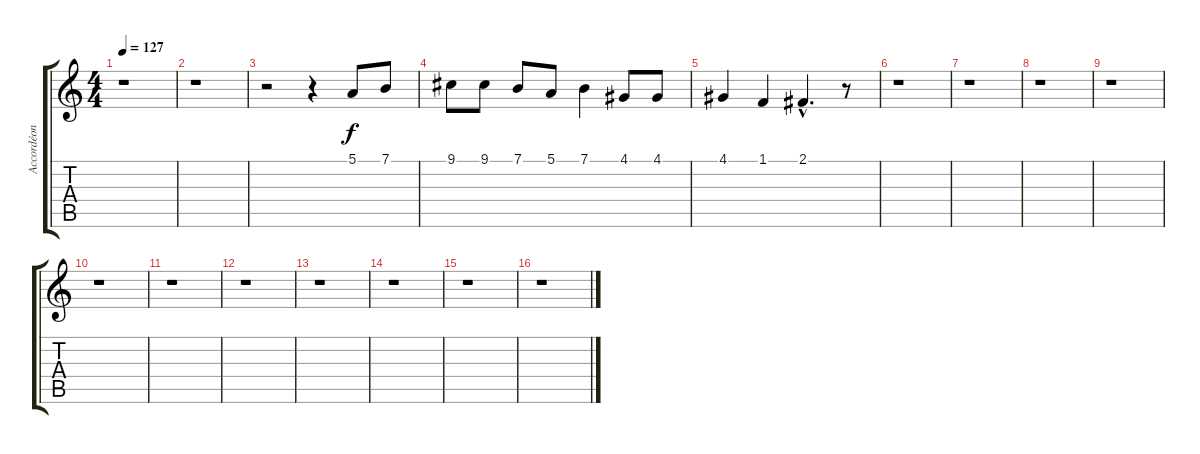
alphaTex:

\track ("Accordéon" "Accordéon") {instrument accordion}
\staff {score tabs}
\tuning (E4 B3 G3 D3 A2 E2) {hide}
\ts (4 4)
\tempo 127
\clef g2
\ks c
r.1{dy f} |
r.1 |
r.2 r.4 5.1.8 7.1.8 |
9.1.8 9.1.8 7.1.8 5.1.8 7.1.4 4.1.8 4.1.8 |
4.1.4 1.1.4 2.1{hac}.4{d} r.8 |
r.1 |
r.1 |
r.1 |
r.1 |
r.1 |
r.1 |
r.1 |
r.1 |
r.1 |
r.1 |
r.1
